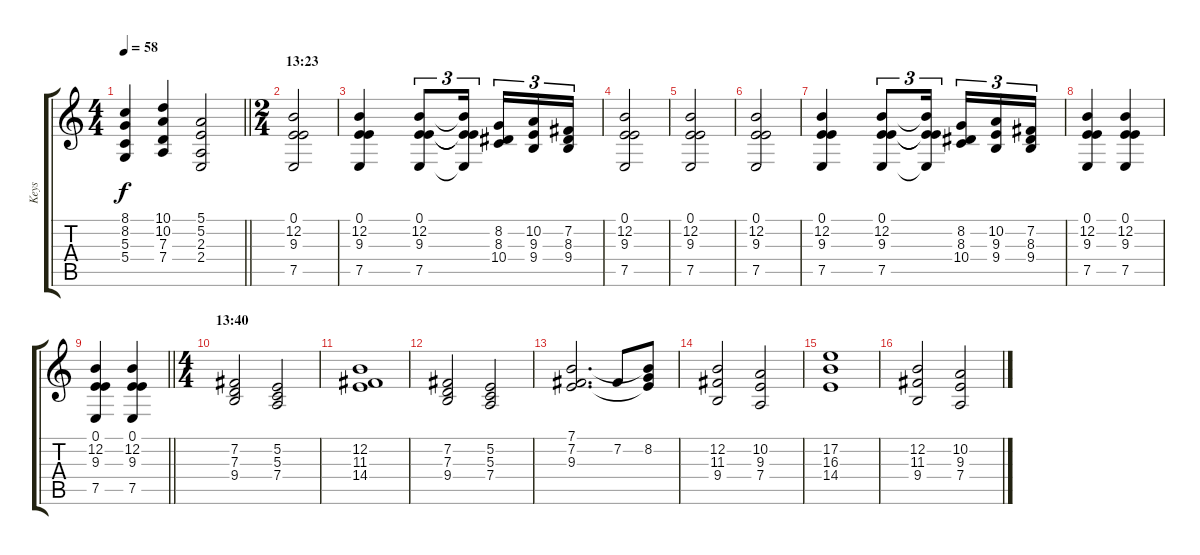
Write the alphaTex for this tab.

\track ("Keys" "Keys") {instrument voiceoohs}
\staff {score tabs}
\tuning (E4 B3 G3 D3 A2 E2) {hide}
\ts (4 4)
\tempo 58
\clef g2
\barLineRight lightlight
\ks c
(8.1 8.2 5.3 5.4).4{dy f} (10.1 10.2 7.3 7.4).4 (5.1 5.2 2.3 2.4).2 |
\ts (2 4)
\section ("" "13:23")
(0.1 12.2 9.3 7.5).2{instrument stringensemble1} |
(0.1 12.2 9.3 7.5).4 (0.1 12.2 9.3 7.5).8{tu (3 2)} (0.1{t} 12.2{t} 9.3{t} 7.5{t}).16{tu (3 2) beam splitsecondary} (8.2 8.3 10.4).16{tu (3 2)} (10.2 9.3 9.4).16{tu (3 2)} (7.2 8.3 9.4).16{tu (3 2)} |
(0.1 12.2 9.3 7.5).2 |
(0.1 12.2 9.3 7.5).2 |
(0.1 12.2 9.3 7.5).2 |
(0.1 12.2 9.3 7.5).4 (0.1 12.2 9.3 7.5).8{tu (3 2)} (0.1{t} 12.2{t} 9.3{t} 7.5{t}).16{tu (3 2) beam splitsecondary} (8.2 8.3 10.4).16{tu (3 2)} (10.2 9.3 9.4).16{tu (3 2)} (7.2 8.3 9.4).16{tu (3 2)} |
(0.1 12.2 9.3 7.5).4 (0.1 12.2 9.3 7.5).4 |
\barLineRight lightlight
(0.1 12.2 9.3 7.5).4 (0.1 12.2 9.3 7.5).4 |
\ts (4 4)
\section ("" "13:40")
(7.2 7.3 9.4).2{instrument choiraahs} (5.2 5.3 7.4).2 |
(12.2 11.3 14.4).1 |
(7.2 7.3 9.4).2 (5.2 5.3 7.4).2 |
(7.1 7.2 9.3).2{d} 7.2.8 (7.1{t} 8.2 9.3{t}).8 |
(12.2 11.3 9.4).2 (10.2 9.3 7.4).2 |
(17.2 16.3 14.4).1 |
(12.2 11.3 9.4).2 (10.2 9.3 7.4).2
